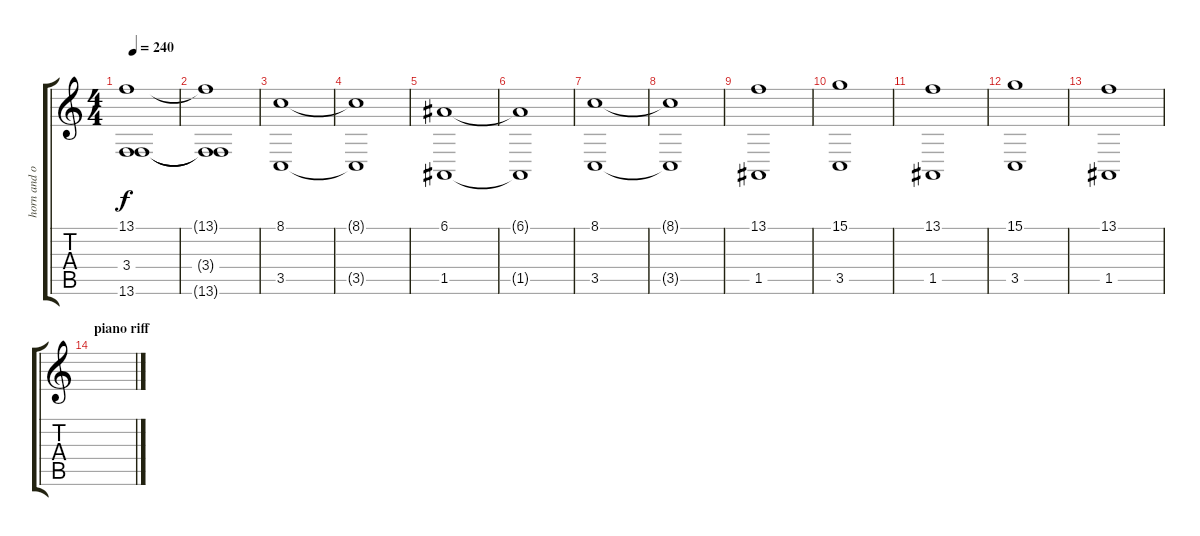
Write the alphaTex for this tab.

\track ("horn and organ(alex stariopoli)" "horn and o") {instrument frenchhorn}
\staff {score tabs}
\tuning (E4 B3 G3 D3 A2 E2) {hide}
\ts (4 4)
\tempo 240
\clef g2
\ks c
(13.1 3.4 13.6).1{dy f} |
(13.1{t} 3.4{t} 13.6{t}).1 |
(8.1 3.5).1 |
(8.1{t} 3.5{t}).1 |
(6.1 1.5).1 |
(6.1{t} 1.5{t}).1 |
(8.1 3.5).1 |
(8.1{t} 3.5{t}).1 |
(13.1 1.5).1 |
(15.1 3.5).1 |
(13.1 1.5).1 |
(15.1 3.5).1 |
(13.1 1.5).1 |
\section ("" "piano riff")
